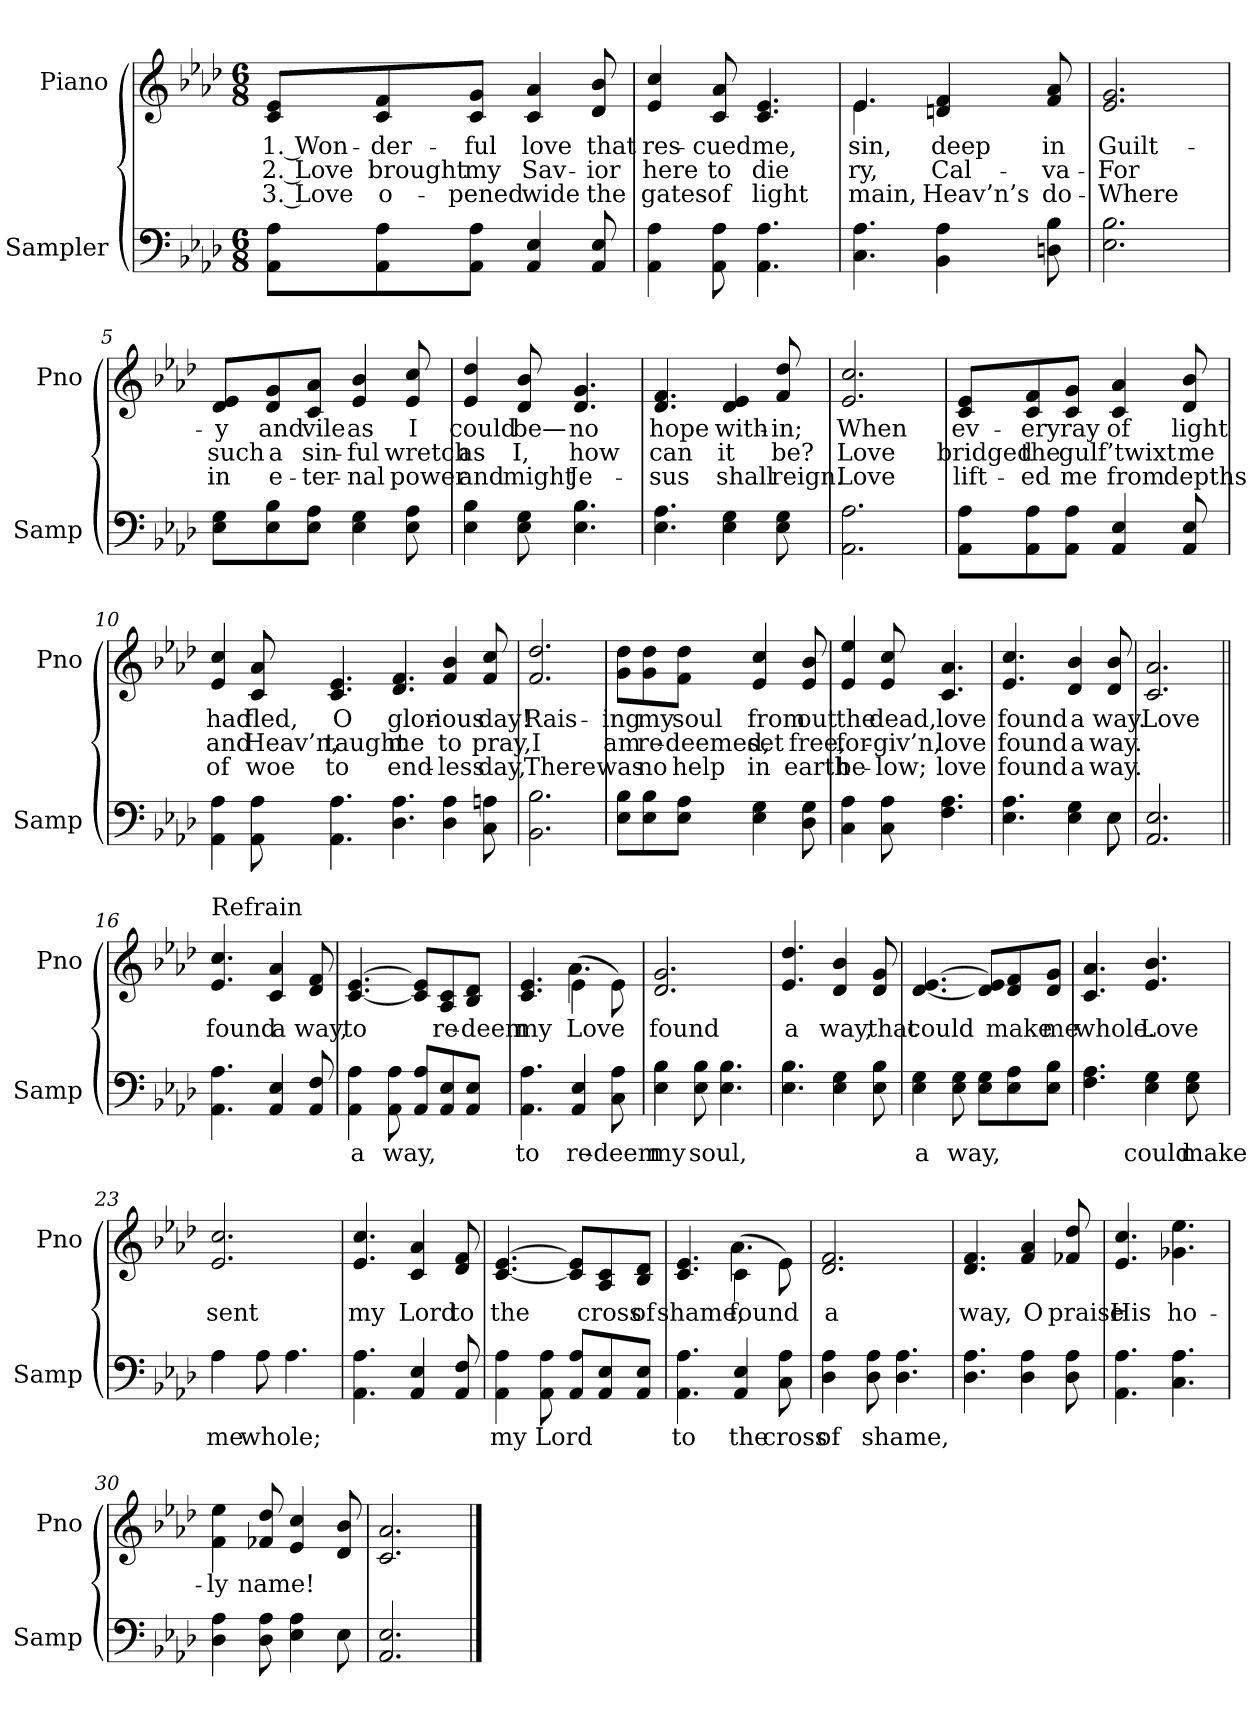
**kern	**text	**kern	**text	**text	**text
*part2	*part2	*part1	*part1	*part1	*part1
*staff2	*staff2	*staff1	*staff1	*staff1	*staff1
*I"Sampler	*	*I"Piano	*	*	*
*I'Samp	*	*I'Pno	*	*	*
*clefF4	*	*clefG2	*	*	*
*k[b-e-a-d-]	*	*k[b-e-a-d-]	*	*	*
*A-:	*	*A-:	*	*	*
*M6/8	*	*M6/8	*	*	*
=1	=1	=1	=1	=1	=1
8AA-\ 8A-\L	.	8c/ 8e-/L	1. Won-	2. Love	3. Love
8AA-\ 8A-\	.	8c/ 8f/	-der-	brought	o-
8AA-\ 8A-\J	.	8c/ 8g/J	-ful	my	-pened
4AA- 4E-	.	4c 4a-	love	Sav-	wide
8AA- 8E-	.	8d- 8b-	that	-ior	the
=2	=2	=2	=2	=2	=2
4AA- 4A-	.	4e- 4cc	res-	here	gates
8AA- 8A-	.	8c 8a-	-cued	to	of
4.AA- 4.A-	.	4.c 4.e-	me,	die	light
=3	=3	=3	=3	=3	=3
*	*	*^	*	*	*
4.C 4.A-	.	4.e-/	4.e-	sin,	-ry,	-main,
4BB- 4A-	.	4dn 4f	4.ryy	deep	Cal-	Heav’n’s
8Dn 8B-	.	8f 8a-	.	in	-va-	do-
*	*	*v	*v	*	*	*
=4	=4	=4	=4	=4	=4
2.E- 2.B-	.	2.e- 2.g	Guilt-	For	Where
=5	=5	=5	=5	=5	=5
8E-\ 8G\L	.	8d-/ 8e-/L	-y	such	in
8E-\ 8B-\	.	8d-/ 8g/	and	a	e-
8E-\ 8A-\J	.	8c/ 8a-/J	vile	sin-	-ter-
4E- 4G	.	4e- 4b-	as	-ful	-nal
8E- 8A-	.	8e- 8cc	I	wretch	power
=6	=6	=6	=6	=6	=6
4E- 4B-	.	4e- 4dd-	could	as	and
8E- 8G	.	8d- 8b-	be—	I,	might
4.E- 4.B-	.	4.d- 4.g	no	how	Je-
=7	=7	=7	=7	=7	=7
4.E- 4.A-	.	4.d- 4.f	hope	can	-sus
4E- 4G	.	4d- 4e-	with-	it	shall
8E- 8G	.	8f 8dd-	-in;	be?	reign.
=8	=8	=8	=8	=8	=8
2.AA- 2.A-	.	2.e- 2.cc	When	Love	Love
=9	=9	=9	=9	=9	=9
8AA-\ 8A-\L	.	8c/ 8e-/L	ev-	bridged	lift-
8AA-\ 8A-\	.	8c/ 8f/	-ery	the	-ed
8AA-\ 8A-\J	.	8c/ 8g/J	ray	gulf	me
4AA- 4E-	.	4c 4a-	of	’twixt	from
8AA- 8E-	.	8d- 8b-	light	me	depths
=10	=10	=10	=10	=10	=10
4AA- 4A-	.	4e- 4cc	had	and	of
8AA- 8A-	.	8c 8a-	fled,	Heav’n,	woe
4.AA- 4.A-	.	4.c 4.e-	O	taught	to
4.D- 4.A-	.	4.d- 4.f	glor-	me	end-
4D- 4A-	.	4f 4b-	-ious	to	-less
8C 8An	.	8f 8cc	day!	pray,	day,
=11	=11	=11	=11	=11	=11
2.BB- 2.B-	.	2.f 2.dd-	Rais-	I	There
=12	=12	=12	=12	=12	=12
8E-\ 8B-\L	.	8g\ 8dd-\L	-ing	am	was
8E-\ 8B-\	.	8g\ 8dd-\	my	re-	no
8E-\ 8A-\J	.	8f\ 8dd-\J	soul	-deemed,	help
4E- 4G	.	4e- 4cc	from	set	in
8D- 8G	.	8e- 8b-	out	free,	earth
=13	=13	=13	=13	=13	=13
4C 4A-	.	4e- 4ee-	the	for-	be-
8C 8A-	.	8e- 8cc	dead,	-giv’n,	-low;
4.F 4.A-	.	4.c 4.a-	love	love	love
=14	=14	=14	=14	=14	=14
*^	*	*	*	*	*
4.E- 4.A-	8ryy	.	4.e- 4.cc	found	found	found
*v	*v	*	*	*	*	*
4E- 4G	.	4d- 4b-	a	a	a
*^	*	*	*	*	*
8E-\	8E-	.	8d- 8b-	way.	way.	way.
*v	*v	*	*	*	*	*
=15	=15	=15	=15	=15	=15
2.AA-/ 2.E-/	.	2.c 2.a-	Love	.	.
=16||	=16||	=16||	=16||	=16||	=16||
!	!	!LO:TX:t=Refrain	!	!	!
4.AA- 4.A-	.	4.e- 4.cc	found	.	.
4AA- 4E-	.	4c 4a-	a	.	.
8AA-/ 8F/	.	8d- 8f	way,	.	.
=17	=17	=17	=17	=17	=17
4AA-\ 4A-\	a	[4.c [4.e-	to	.	.
8AA-\ 8A-\	way,	.	.	.	.
8AA-/ 8A-/L	.	8c]/ 8e-]/L	.	.	.
8AA-/ 8E-/	.	8A-/ 8c/	re-	.	.
8AA-/ 8E-/J	.	8B-/ 8d-/J	-deem	.	.
=18	=18	=18	=18	=18	=18
*	*	*^	*	*	*
4.AA-\ 4.A-\	to	4.c 4.e-	4.ryy	my	.	.
4AA-/ 4E-/	re-	(4e-\	4.a-	Love	.	.
8C\ 8A-\	-deem	8e-\)	.	.	.	.
*	*	*v	*v	*	*	*
=19	=19	=19	=19	=19	=19
4E-\ 4B-\	my	2.d- 2.g	found	.	.
8E-\ 8B-\	soul,	.	.	.	.
4.E-\ 4.B-\	.	.	.	.	.
=20	=20	=20	=20	=20	=20
4.E-\ 4.B-\	.	4.e- 4.dd-	a	.	.
4E-\ 4G\	.	4d- 4b-	way,	.	.
8E-\ 8B-\	.	8d- 8g	that	.	.
=21	=21	=21	=21	=21	=21
4E-\ 4G\	a	[4.d-/ [4.e-/	could	.	.
8E-\ 8G\	way,	.	.	.	.
8E-\ 8G\L	.	8d-]/ 8e-]/L	.	.	.
8E-\ 8A-\	.	8d-/ 8f/	make	.	.
8E-\ 8B-\J	.	8d-/ 8g/J	me	.	.
=22	=22	=22	=22	=22	=22
4.F\ 4.A-\	.	4.c 4.a-	whole.	.	.
4E-\ 4G\	could	4.e- 4.b-	Love	.	.
8E-\ 8G\	make	.	.	.	.
=23	=23	=23	=23	=23	=23
4A-\	me	2.e- 2.cc	sent	.	.
8A-\	whole;	.	.	.	.
4.A-\	.	.	.	.	.
=24	=24	=24	=24	=24	=24
4.AA-\ 4.A-\	.	4.e- 4.cc	my	.	.
4AA-/ 4E-/	.	4c 4a-	Lord	.	.
8AA-/ 8F/	.	8d- 8f	to	.	.
=25	=25	=25	=25	=25	=25
4AA-\ 4A-\	my	[4.c [4.e-	the	.	.
8AA-\ 8A-\	Lord	.	.	.	.
8AA-/ 8A-/L	.	8c]/ 8e-]/L	.	.	.
8AA-/ 8E-/	.	8A-/ 8c/	cross	.	.
8AA-/ 8E-/J	.	8B-/ 8d-/J	of	.	.
=26	=26	=26	=26	=26	=26
*	*	*^	*	*	*
4.AA-\ 4.A-\	to	4.c 4.e-	4.ryy	shame,	.	.
4AA-/ 4E-/	the	(4c\	4.a-	found	.	.
8C\ 8A-\	cross	8e-\)	.	.	.	.
*	*	*v	*v	*	*	*
=27	=27	=27	=27	=27	=27
4D-\ 4A-\	of	2.d- 2.f	a	.	.
8D-\ 8A-\	shame,	.	.	.	.
4.D-\ 4.A-\	.	.	.	.	.
=28	=28	=28	=28	=28	=28
4.D-\ 4.A-\	.	4.d- 4.f	way,	.	.
4D-\ 4A-\	.	4f 4a-	O	.	.
8D-\ 8A-\	.	8f-X 8dd-	praise	.	.
=29	=29	=29	=29	=29	=29
4.AA-\ 4.A-\	.	4.e- 4.cc	His	.	.
4.C\ 4.A-\	.	4.g-X 4.ee-	ho-	.	.
=30	=30	=30	=30	=30	=30
4D-\ 4A-\	.	4f 4ee-	-ly	.	.
8D-\ 8A-\	.	8f-X 8dd-	name!	.	.
4E-\ 4A-\	.	4e- 4cc	.	.	.
8E-\	.	8d- 8b-	.	.	.
=31	=31	=31	=31	=31	=31
2.AA-/ 2.E-/	.	2.c 2.a-	.	.	.
==	==	==	==	==	==
*-	*-	*-	*-	*-	*-
